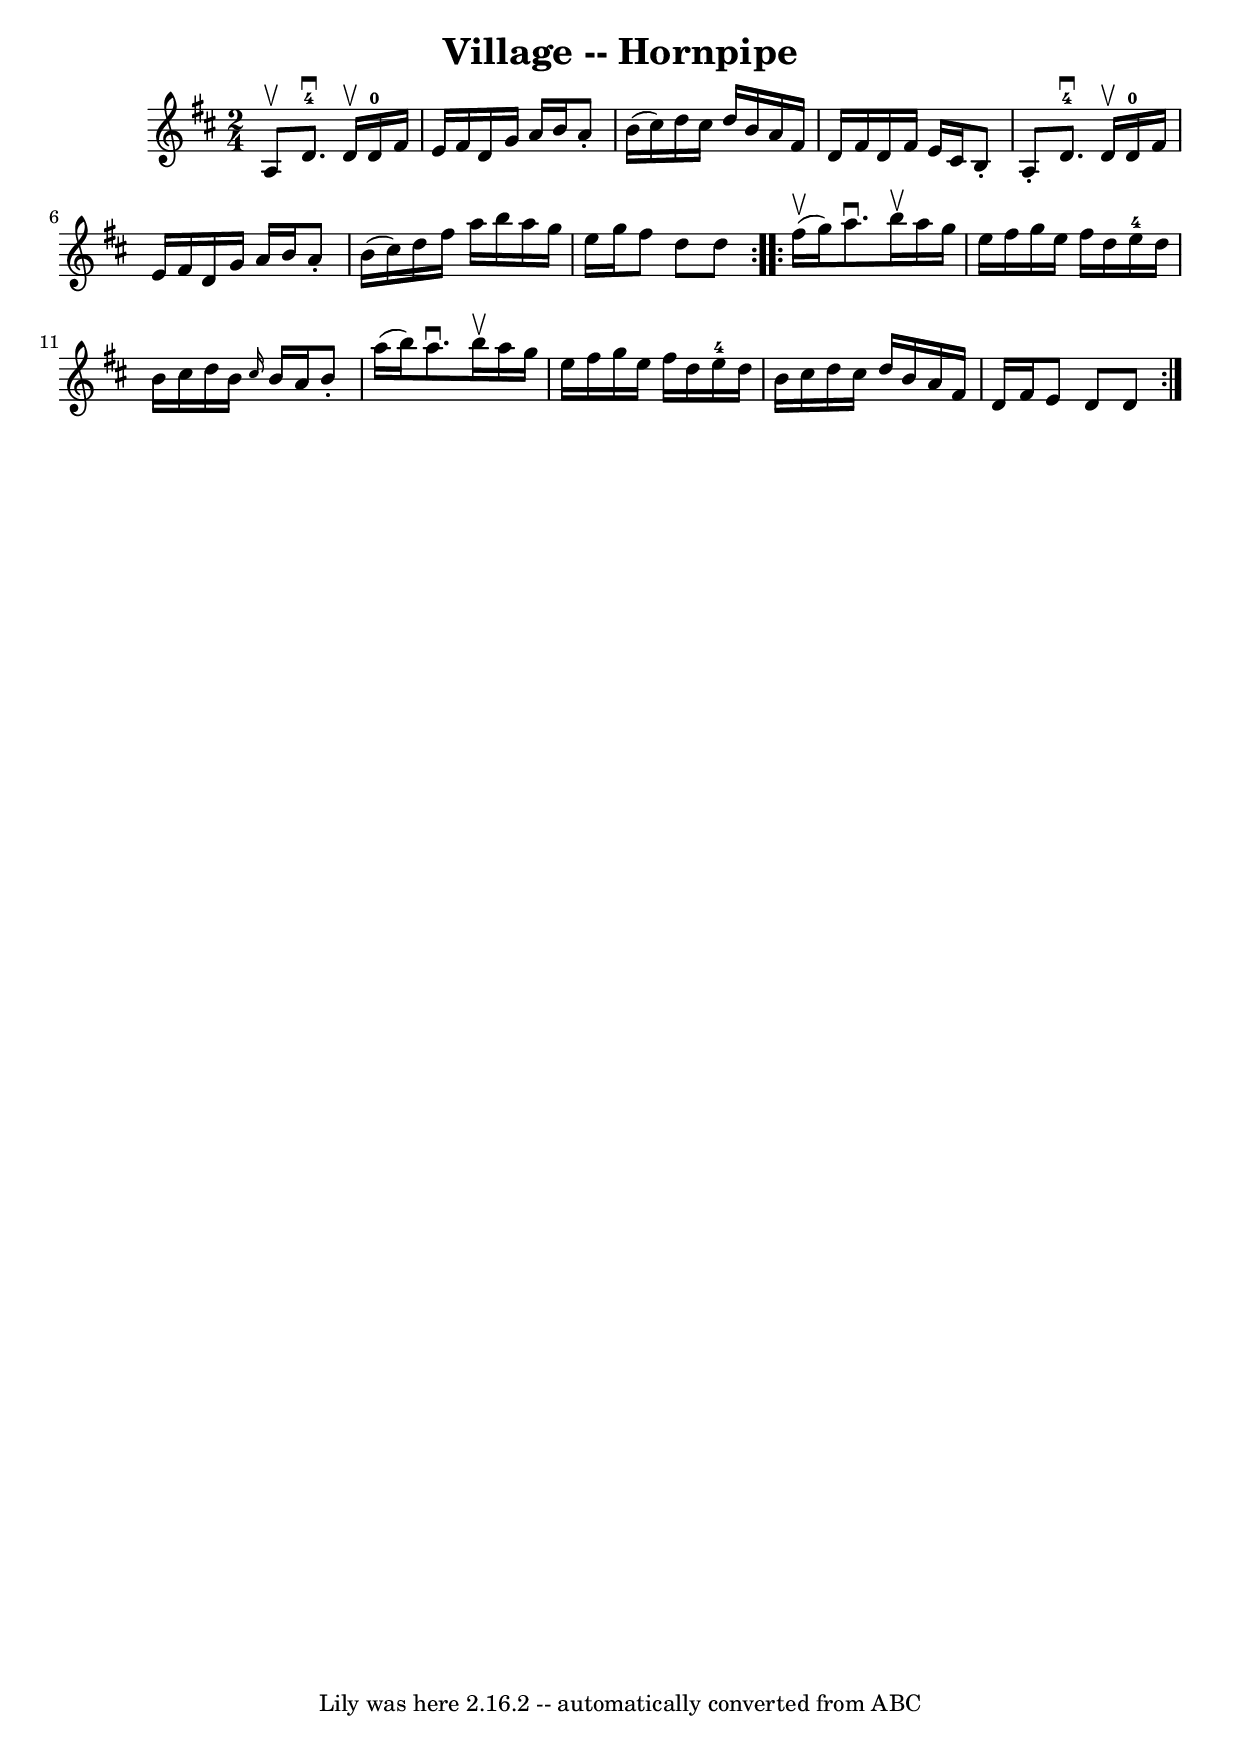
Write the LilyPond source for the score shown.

\version "2.16.2"
\include "Mammoth.ily"
\header {
  %% book = "Cole's 1000 Fiddle Tunes"
  crossRefNumber = "1"
  footnotes = ""
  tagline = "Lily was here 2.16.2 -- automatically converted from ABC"
  title = "Village -- Hornpipe"

}
voicedefault =  {



  \repeat volta 2 {

    \time 2/4 
    \key d \major     a8^\upbow  |
    d'8.-4^\downbow d'16^\upbow d'16-0 fis'16 e'16 fis'16  |
    d'16 g'16         a'16 b'16 a'8-. b'16 (cis''16)  |
    d''16 cis''16         d''16 b'16 a'16 fis'16 d'16 fis'16   |
    d'16 fis'16         e'16 cis'16 b8-. a8-.  |
    d'8.-4^\downbow d'16^\upbow d'16-0 fis'16 e'16 fis'16  |
    d'16 g'16         a'16 b'16 a'8-. b'16 (cis''16)  |
    d''16 fis''16         a''16 b''16 a''16 g''16 e''16 g''16   |
    fis''8 d''8   
    d''8  
  }     
  \repeat volta 2 {     fis''16 (^\upbow g''16)  |
         a''8.^\downbow b''16^\upbow a''16 g''16 e''16 fis''16   |
         g''16 e''16 fis''16 d''16 e''16-4 d''16 b'16 cis''16    |
    d''16 b'16  \grace { cis''16  
		       } b'16 a'16 b'8-.        a''16 (b''16)  |
    a''8.^\downbow b''16^\upbow a''16         g''16 e''16 fis''16   |
    g''16 e''16 fis''16 d''16           e''16-4 d''16 b'16 cis''16   |
    d''16 cis''16 d''16         b'16 a'16 fis'16 d'16 fis'16   |
    e'8 d'8 d'8  
  }   

}

\score{
  <<

    \context Staff="default"
    {
      \voicedefault 
      
    }

  >>
  \layout {
    
  }
  \midi {
  }

}
